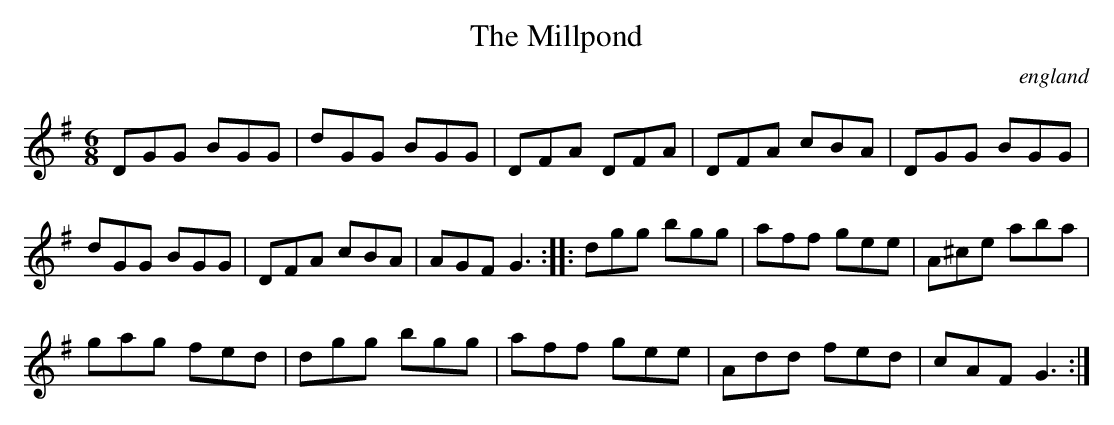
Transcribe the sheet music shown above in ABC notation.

X:1
T:The Millpond
O:england
M:6/8
L:1/8
K:G
DGG BGG|dGG BGG|DFA DFA|DFA cBA|DGG BGG|
dGG BGG|DFA cBA|AGF G3::dgg bgg|aff gee|A^ce aba|
gag fed|dgg bgg|aff gee|Add fed|cAF G3:|]
